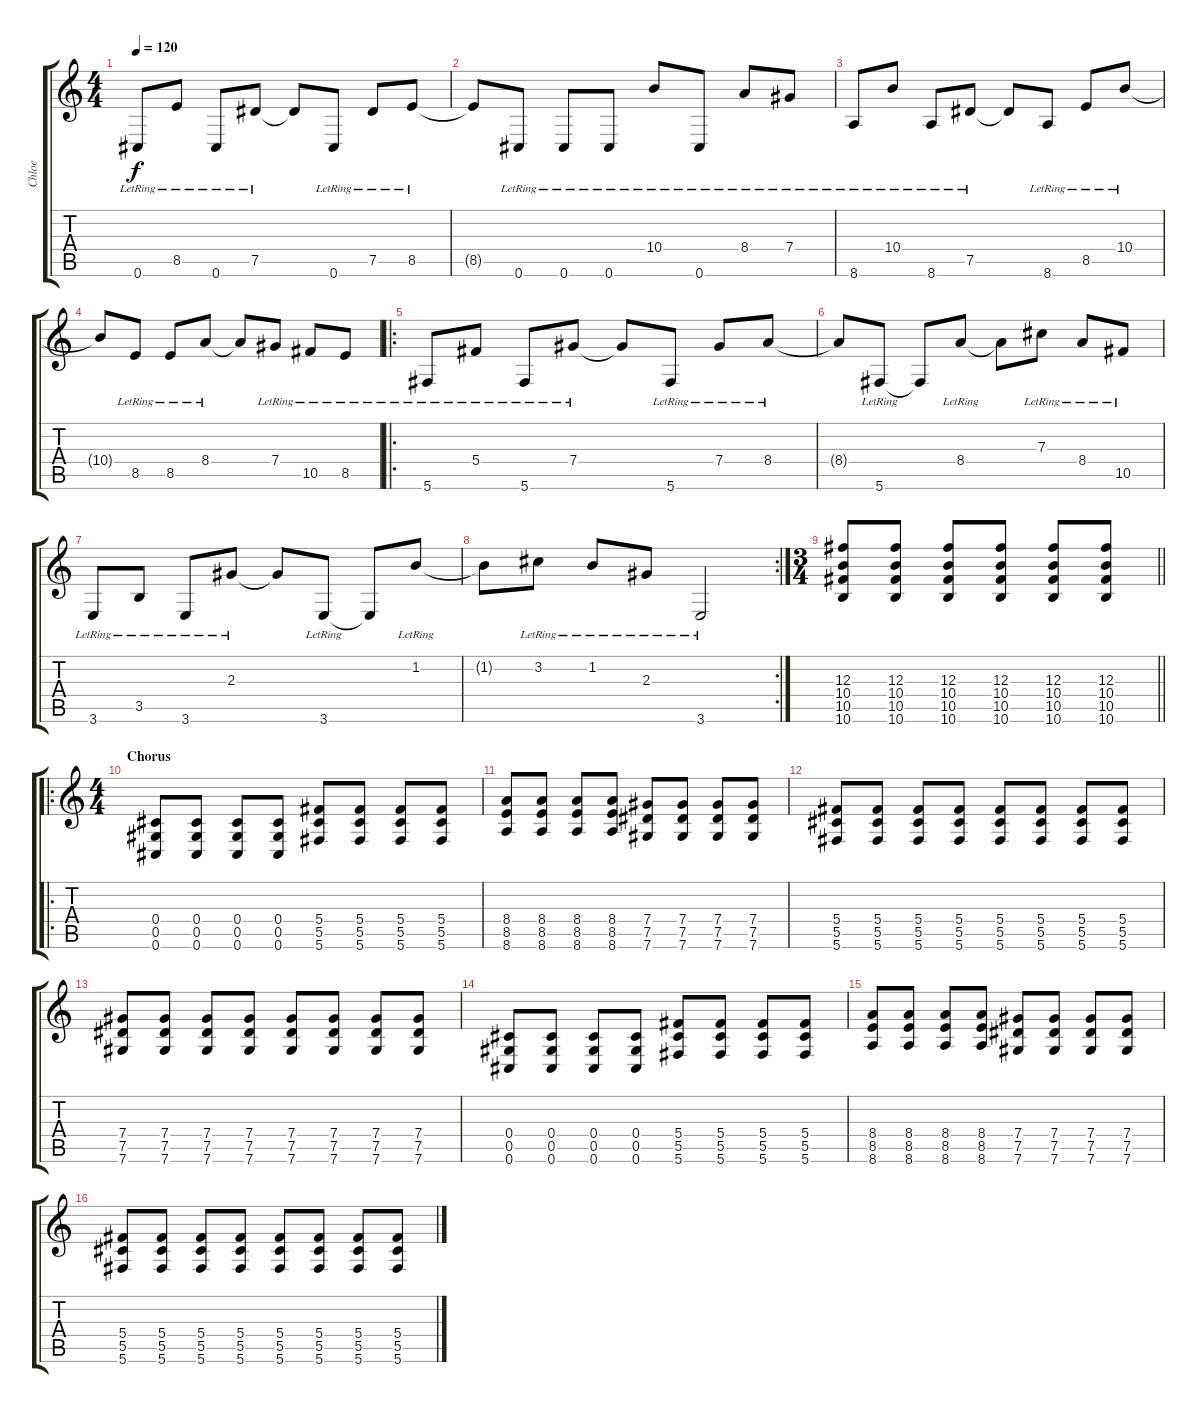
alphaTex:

\track ("Chloe" "Chloe") {instrument distortionguitar}
\staff {score tabs}
\tuning (Eb4 Bb3 Gb3 Db3 Ab2 Db2) {hide}
\ts (4 4)
\tempo 120
\clef g2
\ks c
0.6{lr}.8{dy f} 8.5{lr}.8 0.6{lr}.8 7.5{lr}.8 7.5{t}.8 0.6{lr}.8 7.5{lr}.8 8.5{lr}.8 |
8.5{t}.8 0.6{lr}.8 0.6{lr}.8 0.6{lr}.8 10.4{lr}.8 0.6{lr}.8 8.4{lr}.8 7.4{lr}.8 |
8.6{lr}.8 10.4{lr}.8 8.6{lr}.8 7.5{lr}.8 7.5{t}.8 8.6{lr}.8 8.5{lr}.8 10.4{lr}.8 |
10.4{t}.8 8.5{lr}.8 8.5{lr}.8 8.4{lr}.8 8.4{t}.8 7.4{lr}.8 10.5{lr}.8 8.5{lr}.8 |
\ro
5.6{lr}.8 5.4{lr}.8 5.6{lr}.8 7.4{lr}.8 7.4{t}.8 5.6{lr}.8 7.4{lr}.8 8.4{lr}.8 |
8.4{t}.8 5.6{lr}.8 5.6{t}.8 8.4{lr}.8 8.4{t}.8 7.3{lr}.8 8.4{lr}.8 10.5{lr}.8 |
3.6{lr}.8 3.5{lr}.8 3.6{lr}.8 2.3{lr}.8 2.3{t}.8 3.6{lr}.8 3.6{t}.8 1.2{lr}.8 |
\rc 2
1.2{t}.8 3.2{lr}.8 1.2{lr}.8 2.3{lr}.8 3.6{lr}.2 |
\ts (3 4)
\barLineRight lightlight
(12.3 10.4 10.5 10.6).8{instrument distortionguitar} (12.3 10.4 10.5 10.6).8 (12.3 10.4 10.5 10.6).8 (12.3 10.4 10.5 10.6).8 (12.3 10.4 10.5 10.6).8 (12.3 10.4 10.5 10.6).8 |
\ro
\ts (4 4)
\section ("" "Chorus")
(0.4 0.5 0.6).8 (0.4 0.5 0.6).8 (0.4 0.5 0.6).8 (0.4 0.5 0.6).8 (5.4 5.5 5.6).8 (5.4 5.5 5.6).8 (5.4 5.5 5.6).8 (5.4 5.5 5.6).8 |
(8.4 8.5 8.6).8 (8.4 8.5 8.6).8 (8.4 8.5 8.6).8 (8.4 8.5 8.6).8 (7.4 7.5 7.6).8 (7.4 7.5 7.6).8 (7.4 7.5 7.6).8 (7.4 7.5 7.6).8 |
(5.4 5.5 5.6).8 (5.4 5.5 5.6).8 (5.4 5.5 5.6).8 (5.4 5.5 5.6).8 (5.4 5.5 5.6).8 (5.4 5.5 5.6).8 (5.4 5.5 5.6).8 (5.4 5.5 5.6).8 |
(7.4 7.5 7.6).8 (7.4 7.5 7.6).8 (7.4 7.5 7.6).8 (7.4 7.5 7.6).8 (7.4 7.5 7.6).8 (7.4 7.5 7.6).8 (7.4 7.5 7.6).8 (7.4 7.5 7.6).8 |
(0.4 0.5 0.6).8 (0.4 0.5 0.6).8 (0.4 0.5 0.6).8 (0.4 0.5 0.6).8 (5.4 5.5 5.6).8 (5.4 5.5 5.6).8 (5.4 5.5 5.6).8 (5.4 5.5 5.6).8 |
(8.4 8.5 8.6).8 (8.4 8.5 8.6).8 (8.4 8.5 8.6).8 (8.4 8.5 8.6).8 (7.4 7.5 7.6).8 (7.4 7.5 7.6).8 (7.4 7.5 7.6).8 (7.4 7.5 7.6).8 |
(5.4 5.5 5.6).8 (5.4 5.5 5.6).8 (5.4 5.5 5.6).8 (5.4 5.5 5.6).8 (5.4 5.5 5.6).8 (5.4 5.5 5.6).8 (5.4 5.5 5.6).8 (5.4 5.5 5.6).8
